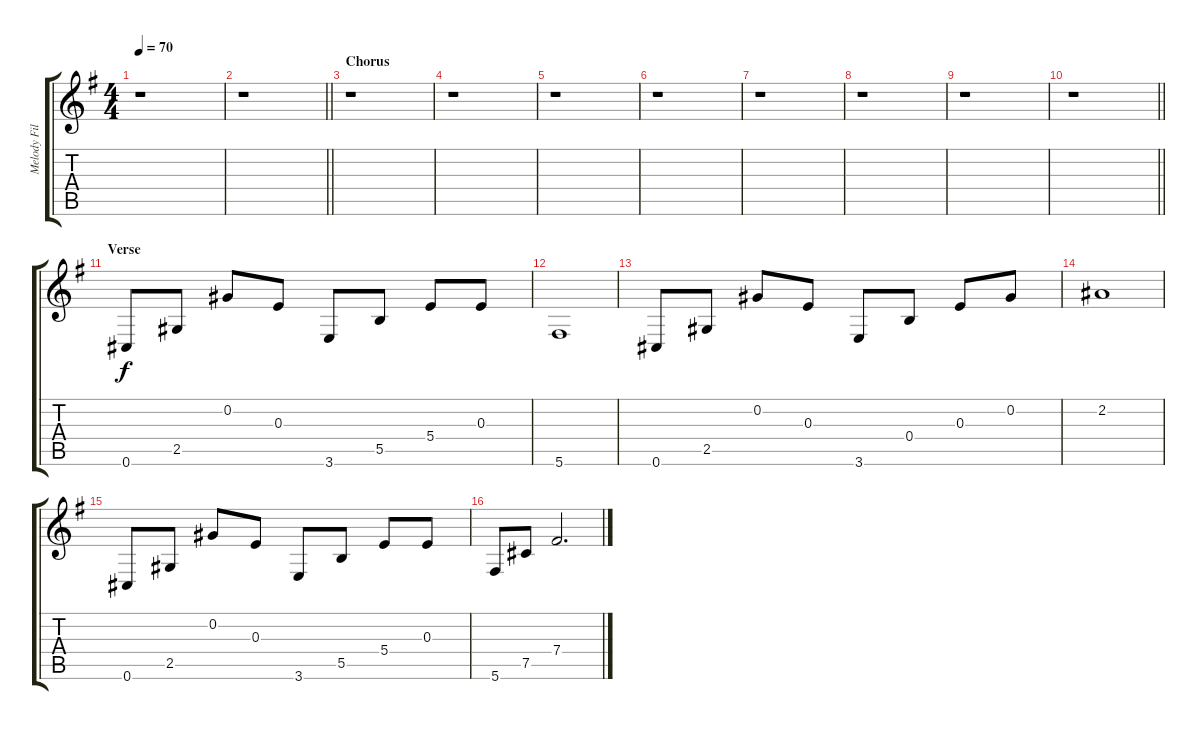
\track ("Melody Fills" "Melody Fil") {instrument electricguitarclean bank 125}
\staff {score tabs}
\tuning (Db4 Ab3 E3 B2 Gb2 Db2) {hide}
\ts (4 4)
\tempo 70
\clef g2
\ks g
r.1{dy f} |
\barLineRight lightlight
r.1 |
\section ("" "Chorus")
r.1 |
r.1 |
r.1 |
r.1 |
r.1 |
r.1 |
r.1 |
\barLineRight lightlight
r.1 |
\section ("" "Verse")
0.6.8 2.5.8 0.2.8 0.3.8 3.6.8 5.5.8 5.4.8 0.3.8 |
5.6.1 |
0.6.8 2.5.8 0.2.8 0.3.8 3.6.8 0.4.8 0.3.8 0.2.8 |
2.2.1 |
0.6.8 2.5.8 0.2.8 0.3.8 3.6.8 5.5.8 5.4.8 0.3.8 |
5.6.8 7.5.8 7.4.2{d}
